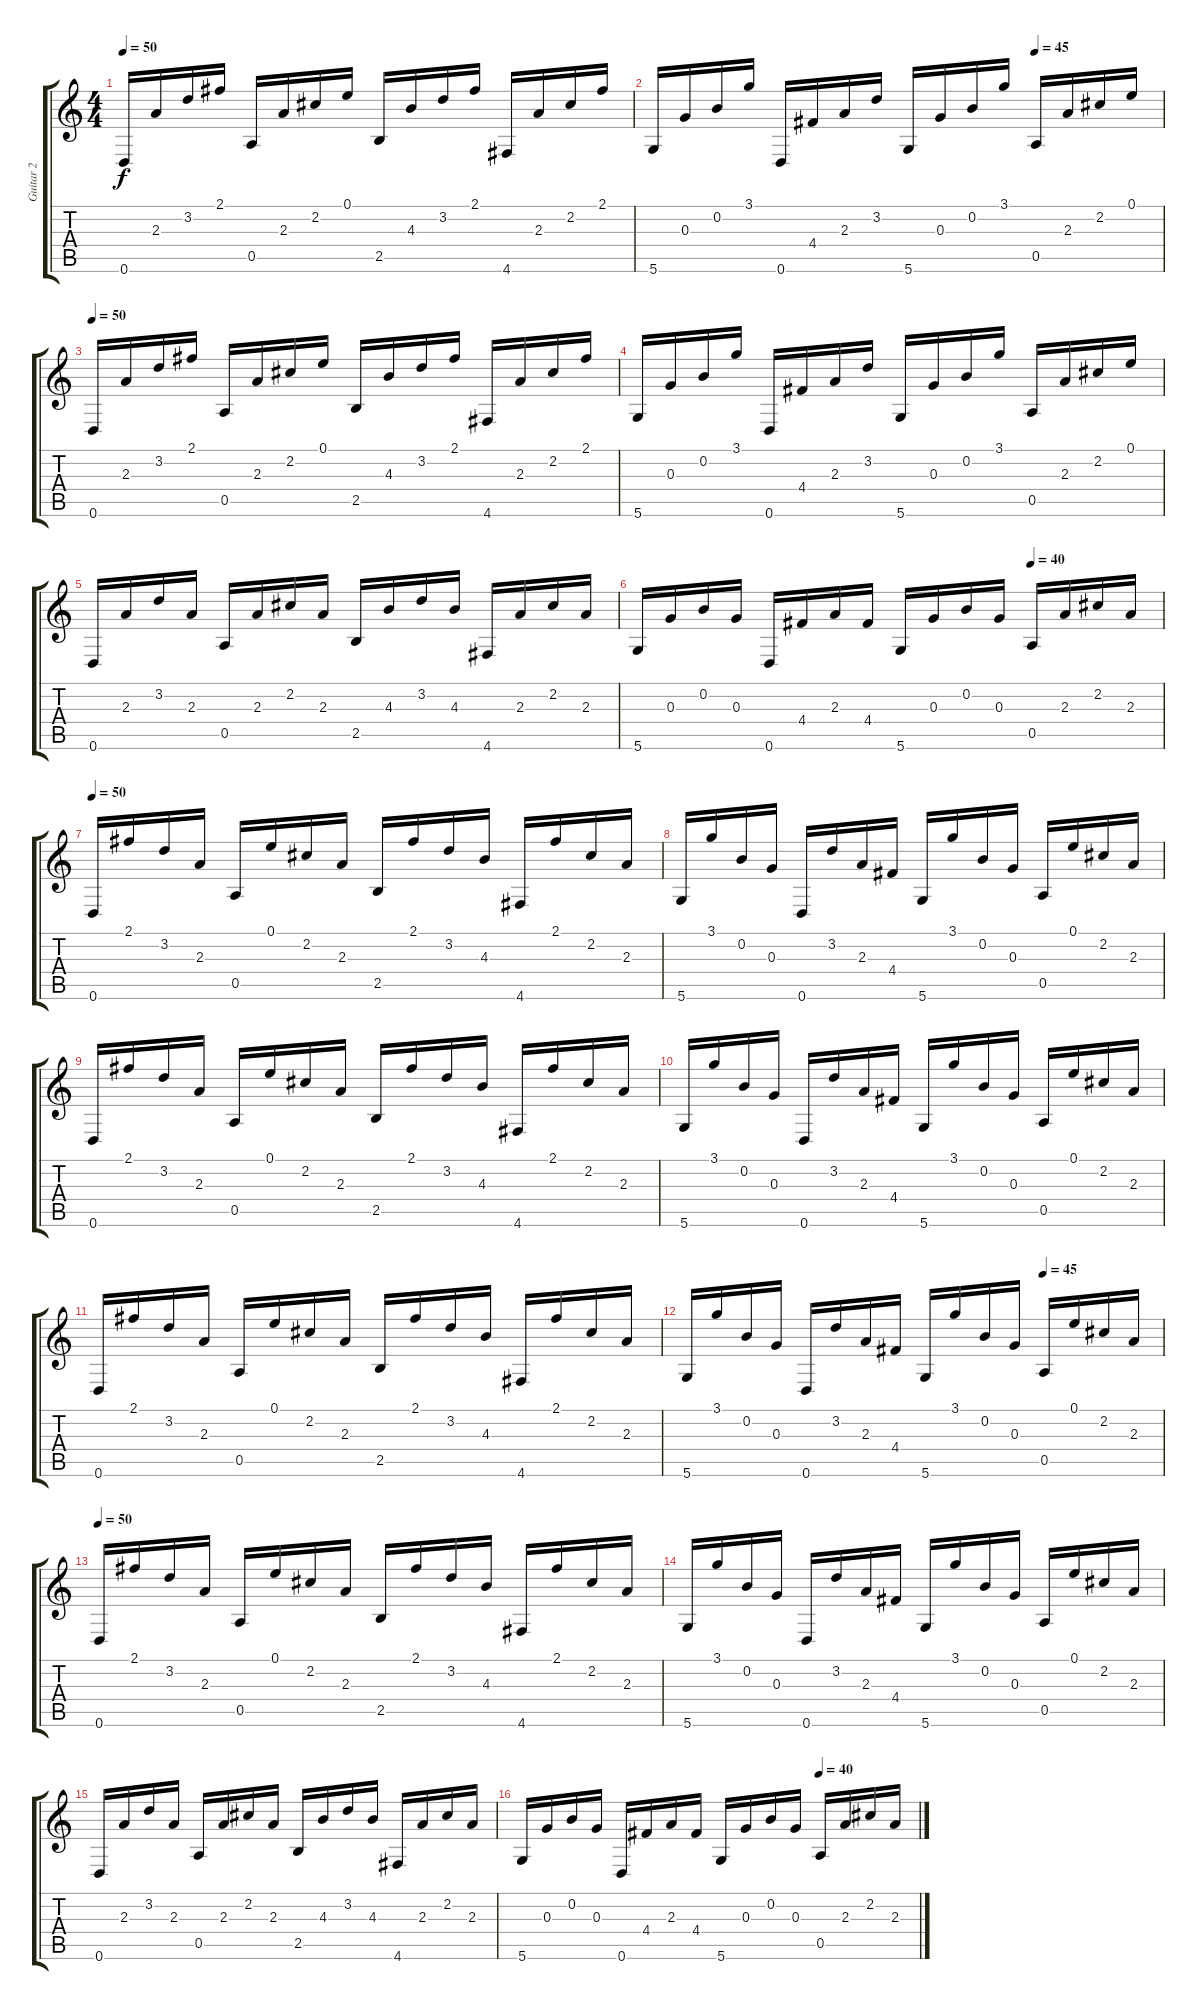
\track ("Guitar 2" "Guitar 2") {instrument electricguitarclean}
\staff {score tabs}
\tuning (E4 B3 G3 D3 A2 D2) {hide}
\ts (4 4)
\tempo 50
\clef g2
\ks c
0.6.16{dy f} 2.3.16 3.2.16 2.1.16 0.5.16 2.3.16 2.2.16 0.1.16 2.5.16 4.3.16 3.2.16 2.1.16 4.6.16 2.3.16 2.2.16 2.1.16 |
\tempo (45 0.75)
5.6.16 0.3.16 0.2.16 3.1.16 0.6.16 4.4.16 2.3.16 3.2.16 5.6.16 0.3.16 0.2.16 3.1.16 0.5.16 2.3.16 2.2.16 0.1.16 |
\tempo 50
0.6.16 2.3.16 3.2.16 2.1.16 0.5.16 2.3.16 2.2.16 0.1.16 2.5.16 4.3.16 3.2.16 2.1.16 4.6.16 2.3.16 2.2.16 2.1.16 |
5.6.16 0.3.16 0.2.16 3.1.16 0.6.16 4.4.16 2.3.16 3.2.16 5.6.16 0.3.16 0.2.16 3.1.16 0.5.16 2.3.16 2.2.16 0.1.16 |
0.6.16 2.3.16 3.2.16 2.3.16 0.5.16 2.3.16 2.2.16 2.3.16 2.5.16 4.3.16 3.2.16 4.3.16 4.6.16 2.3.16 2.2.16 2.3.16 |
\tempo (40 0.75)
5.6.16 0.3.16 0.2.16 0.3.16 0.6.16 4.4.16 2.3.16 4.4.16 5.6.16 0.3.16 0.2.16 0.3.16 0.5.16 2.3.16 2.2.16 2.3.16 |
\tempo 50
0.6.16 2.1.16 3.2.16 2.3.16 0.5.16 0.1.16 2.2.16 2.3.16 2.5.16 2.1.16 3.2.16 4.3.16 4.6.16 2.1.16 2.2.16 2.3.16 |
5.6.16 3.1.16 0.2.16 0.3.16 0.6.16 3.2.16 2.3.16 4.4.16 5.6.16 3.1.16 0.2.16 0.3.16 0.5.16 0.1.16 2.2.16 2.3.16 |
0.6.16 2.1.16 3.2.16 2.3.16 0.5.16 0.1.16 2.2.16 2.3.16 2.5.16 2.1.16 3.2.16 4.3.16 4.6.16 2.1.16 2.2.16 2.3.16 |
5.6.16 3.1.16 0.2.16 0.3.16 0.6.16 3.2.16 2.3.16 4.4.16 5.6.16 3.1.16 0.2.16 0.3.16 0.5.16 0.1.16 2.2.16 2.3.16 |
0.6.16 2.1.16 3.2.16 2.3.16 0.5.16 0.1.16 2.2.16 2.3.16 2.5.16 2.1.16 3.2.16 4.3.16 4.6.16 2.1.16 2.2.16 2.3.16 |
\tempo (45 0.75)
5.6.16 3.1.16 0.2.16 0.3.16 0.6.16 3.2.16 2.3.16 4.4.16 5.6.16 3.1.16 0.2.16 0.3.16 0.5.16 0.1.16 2.2.16 2.3.16 |
\tempo 50
0.6.16 2.1.16 3.2.16 2.3.16 0.5.16 0.1.16 2.2.16 2.3.16 2.5.16 2.1.16 3.2.16 4.3.16 4.6.16 2.1.16 2.2.16 2.3.16 |
5.6.16 3.1.16 0.2.16 0.3.16 0.6.16 3.2.16 2.3.16 4.4.16 5.6.16 3.1.16 0.2.16 0.3.16 0.5.16 0.1.16 2.2.16 2.3.16 |
0.6.16 2.3.16 3.2.16 2.3.16 0.5.16 2.3.16 2.2.16 2.3.16 2.5.16 4.3.16 3.2.16 4.3.16 4.6.16 2.3.16 2.2.16 2.3.16 |
\tempo (40 0.75)
5.6.16 0.3.16 0.2.16 0.3.16 0.6.16 4.4.16 2.3.16 4.4.16 5.6.16 0.3.16 0.2.16 0.3.16 0.5.16 2.3.16 2.2.16 2.3.16
